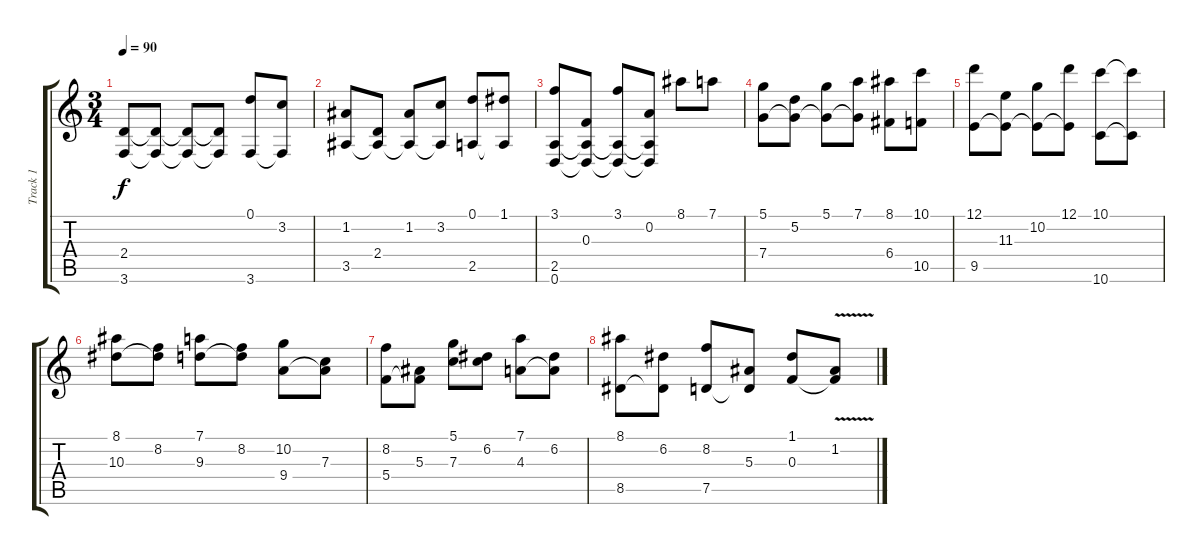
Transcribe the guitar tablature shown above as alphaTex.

\track ("Track 1" "Track 1") {instrument acousticguitarsteel}
\staff {score tabs}
\tuning (D4 A3 F3 C3 G2 D2) {hide}
\ts (3 4)
\tempo 90
\clef g2
\ks c
(2.4 3.6).8{dy f} (2.4{t} 3.6{t}).8 (2.4{t} 3.6{t}).8 (2.4{t} 3.6{t}).8 (0.1 3.6).8 (3.2 3.6{t}).8 |
(1.2 3.5).8 (2.4 3.5{t}).8 (1.2 3.5{t}).8 (3.2 3.5{t}).8 (0.1 2.5).8 (1.1 2.5{t}).8 |
(3.1 2.5 0.6).8 (0.3 2.5{t} 0.6{t}).8 (3.1 2.5{t} 0.6{t}).8 (0.2 2.5{t} 0.6{t}).8 8.1.8 7.1.8 |
(5.1 7.4).8 (5.2 7.4{t}).8 (5.1 7.4{t}).8 (7.1 7.4{t}).8 (8.1 6.4).8 (10.1 10.5).8 |
(12.1 9.5).8 (11.3 9.5{t}).8 (10.2 9.5{t}).8 (12.1 9.5{t}).8 (10.1 10.6).8 (10.1{t} 10.6{t}).8 |
(8.1 10.3).8 (8.2 10.3{t}).8 (7.1 9.3).8 (8.2 9.3{t}).8 (10.2 9.4).8 (7.3 9.4{t}).8 |
(8.2 5.4).8 (5.3 5.4{t}).8 (5.1 7.3).8 (6.2 7.3{t}).8 (7.1 4.3).8 (6.2 4.3{t}).8 |
(8.1 8.5).8 (6.2 8.5{t}).8 (8.2 7.5).8 (5.3 7.5{t}).8 (1.1 0.3).8 (1.2{v} 0.3{t}).8
